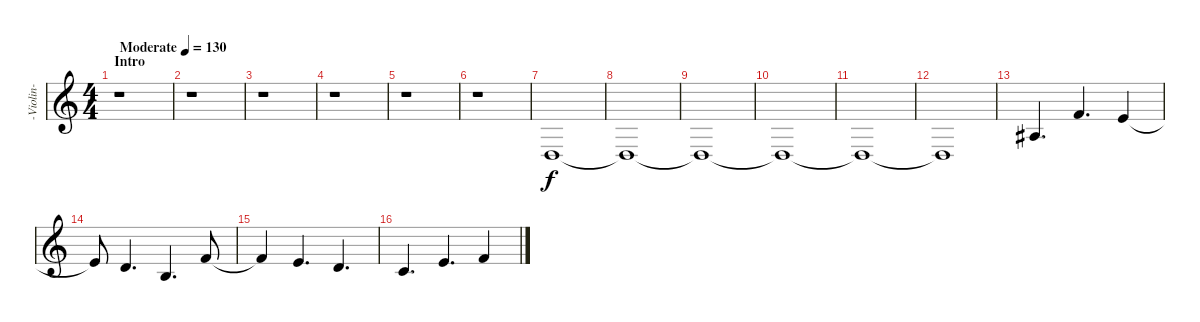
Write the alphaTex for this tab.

\track ("-Violin-" "-Violin-") {instrument violin}
\staff {score}
\tuning (E4 B3 G3 D3 A2 D2) {hide}
\ts (4 4)
\section ("" "Intro")
\tempo (130 "Moderate")
\clef g2
\ks c
r.1{dy f instrument violin} |
r.1 |
r.1 |
r.1 |
r.1 |
r.1 |
0.4.1 |
0.4{t}.1 |
0.4{t}.1 |
0.4{t}.1 |
0.4{t}.1 |
0.4{t}.1 |
8.4.4{d} 6.2.4{d} 5.2.4 |
5.2{t}.8 3.2.4{d} 4.3.4{d} 6.2.8 |
6.2{t}.4 5.2.4{d} 3.2.4{d} |
5.3.4{d} 5.2.4{d} 6.2.4
